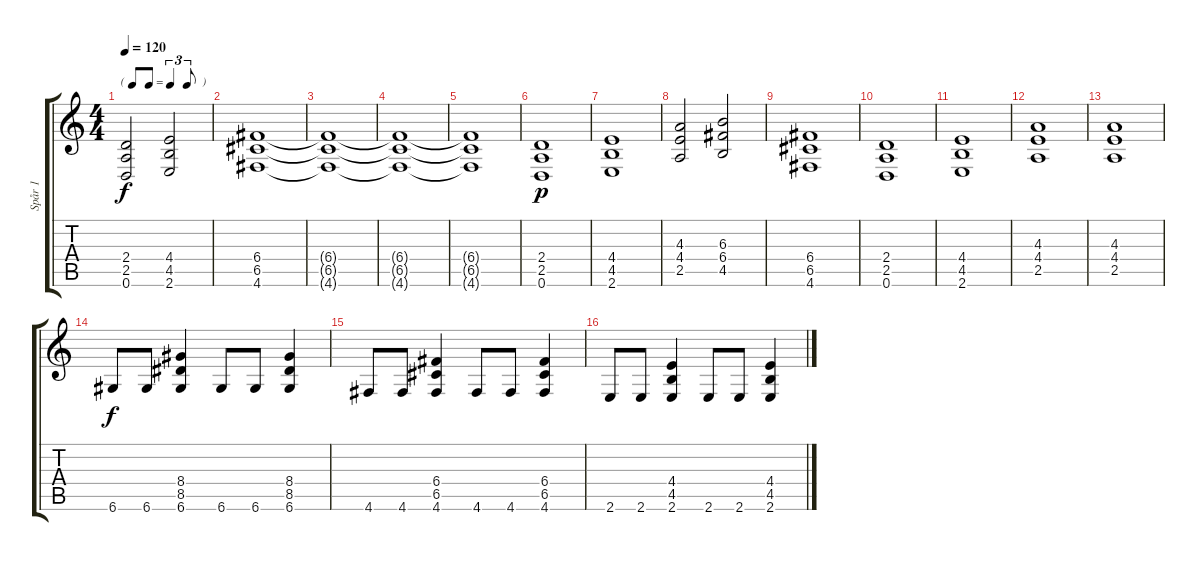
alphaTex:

\track ("Spår 1" "Spår 1") {instrument distortionguitar}
\staff {score tabs}
\tuning (D4 A3 F3 C3 G2 D2) {hide}
\ts (4 4)
\tf triplet8th
\tempo 120
\clef g2
\ks c
(2.4 2.5 0.6).2{dy f} (4.4 4.5 2.6).2 |
(6.4 6.5 4.6).1 |
(6.4{t} 6.5{t} 4.6{t}).1 |
(6.4{t} 6.5{t} 4.6{t}).1 |
(6.4{t} 6.5{t} 4.6{t}).1 |
(2.4 2.5 0.6).1{dy p instrument distortionguitar} |
(4.4 4.5 2.6).1 |
(4.3 4.4 2.5).2 (6.3 6.4 4.5).2 |
(6.4 6.5 4.6).1 |
(2.4 2.5 0.6).1 |
(4.4 4.5 2.6).1 |
(4.3 4.4 2.5).1 |
(4.3 4.4 2.5).1 |
6.6.8{dy f} 6.6.8 (8.4 8.5 6.6).4 6.6.8 6.6.8 (8.4 8.5 6.6).4 |
4.6.8 4.6.8 (6.4 6.5 4.6).4 4.6.8 4.6.8 (6.4 6.5 4.6).4 |
2.6.8 2.6.8 (4.4 4.5 2.6).4 2.6.8 2.6.8 (4.4 4.5 2.6).4
